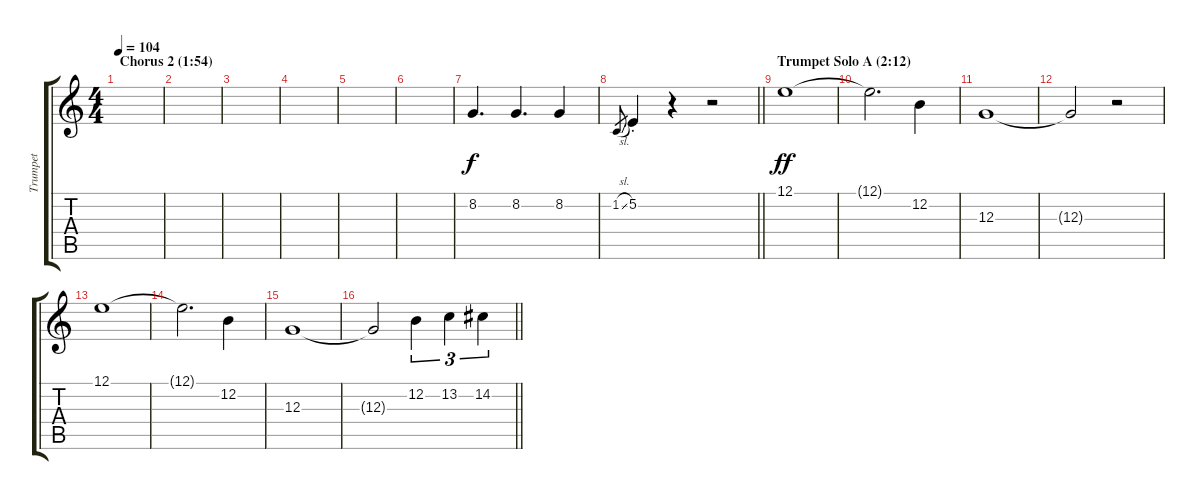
\track ("Trumpet" "Trumpet") {instrument trumpet}
\staff {score tabs}
\tuning (E4 B3 G3 D3 A2 E2) {hide}
\ts (4 4)
\section ("" "Chorus 2 (1:54)")
\tempo 104
\clef g2
\ks c
|
|
|
|
|
|
8.2.4{d} 8.2.4{d} 8.2.4 |
\barLineRight lightlight
1.2{sl}.8{gr} 5.2{st}.4 r.4 r.2 |
\section ("" "Trumpet Solo A (2:12)")
12.1.1{dy ff} |
12.1{t}.2{d} 12.2.4 |
12.3.1 |
12.3{t}.2 r.2 |
12.1.1 |
12.1{t}.2{d} 12.2.4 |
12.3.1 |
\barLineRight lightlight
12.3{t}.2 12.2.4{tu (3 2)} 13.2.4{tu (3 2)} 14.2.4{tu (3 2)}
